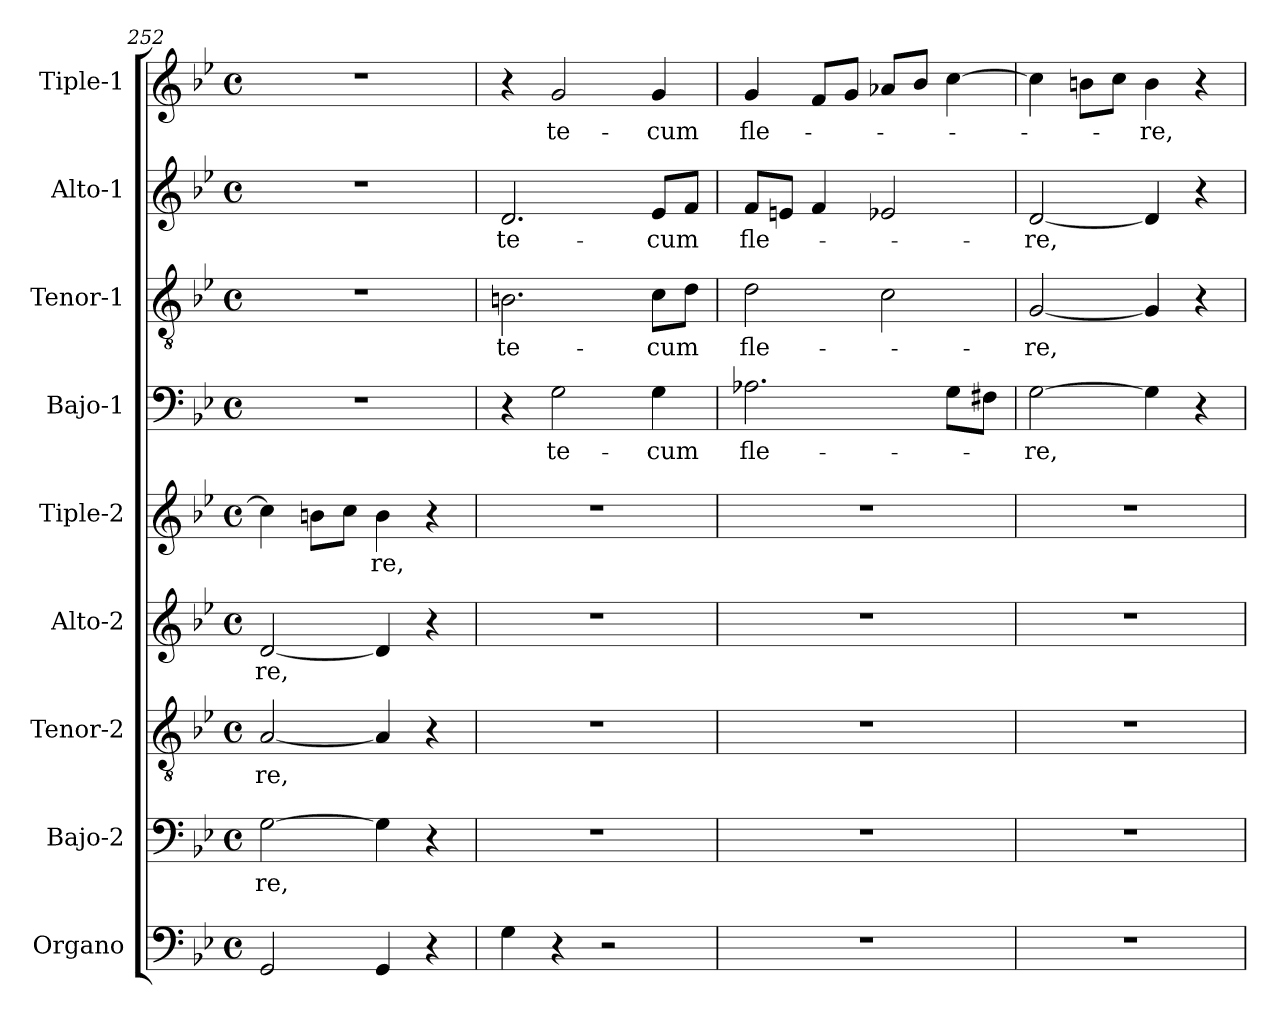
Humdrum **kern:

**kern	**kern	**text	**kern	**text	**kern	**text	**kern	**text	**kern	**text	**kern	**text	**kern	**text	**kern	**text
*part9	*part8	*part8	*part7	*part7	*part6	*part6	*part5	*part5	*part4	*part4	*part3	*part3	*part2	*part2	*part1	*part1
*staff9	*staff8	*staff8	*staff7	*staff7	*staff6	*staff6	*staff5	*staff5	*staff4	*staff4	*staff3	*staff3	*staff2	*staff2	*staff1	*staff1
*I"Organo	*I"Bajo-2	*	*I"Tenor-2	*	*I"Alto-2	*	*I"Tiple-2	*	*I"Bajo-1	*	*I"Tenor-1	*	*I"Alto-1	*	*I"Tiple-1	*
*	*I'B-2	*	*I'T-2	*	*I'A-2	*	*	*	*I'B1	*	*I'T1	*	*I'A1	*	*	*
*clefF4	*clefF4	*	*clefGv2	*	*clefG2	*	*clefG2	*	*clefF4	*	*clefGv2	*	*clefG2	*	*clefG2	*
*k[b-e-]	*k[b-e-]	*	*k[b-e-]	*	*k[b-e-]	*	*k[b-e-]	*	*k[b-e-]	*	*k[b-e-]	*	*k[b-e-]	*	*k[b-e-]	*
*B-:	*B-:	*	*B-:	*	*B-:	*	*B-:	*	*B-:	*	*B-:	*	*B-:	*	*B-:	*
*M4/4	*M4/4	*	*M4/4	*	*M4/4	*	*M4/4	*	*M4/4	*	*M4/4	*	*M4/4	*	*M4/4	*
*met(c)	*met(c)	*	*met(c)	*	*met(c)	*	*met(c)	*	*met(c)	*	*met(c)	*	*met(c)	*	*met(c)	*
=252	=252	=252	=252	=252	=252	=252	=252	=252	=252	=252	=252	=252	=252	=252	=252	=252
!	!	!LO:LY:b	!	!	!	!	!	!	!	!	!	!	!	!	!	!
!	!	!	!	!LO:LY:b	!	!	!	!	!	!	!	!	!	!	!	!
!	!	!	!	!	!	!LO:LY:b	!	!	!	!	!	!	!	!	!	!
2GG/	[2G\	-re,	[2A/	-re,	[2d/	-re,	4cc\]	.	1r	.	1r	.	1r	.	1r	.
.	.	.	.	.	.	.	8bn\L	.	.	.	.	.	.	.	.	.
.	.	.	.	.	.	.	8cc\J	.	.	.	.	.	.	.	.	.
!	!	!	!	!	!	!	!	!LO:LY:b	!	!	!	!	!	!	!	!
4GG/	4G\]	.	4A/]	.	4d/]	.	4b\	-re,	.	.	.	.	.	.	.	.
4r	4r	.	4r	.	4r	.	4r	.	.	.	.	.	.	.	.	.
=253	=253	=253	=253	=253	=253	=253	=253	=253	=253	=253	=253	=253	=253	=253	=253	=253
!	!	!	!	!	!	!	!	!	!	!	!	!LO:LY:b	!	!	!	!
!	!	!	!	!	!	!	!	!	!	!	!	!	!	!LO:LY:b	!	!
4G\	1r	.	1r	.	1r	.	1r	.	4r	.	2.Bn\	te-	2.d/	te-	4r	.
!	!	!	!	!	!	!	!	!	!	!LO:LY:b	!	!	!	!	!	!
!	!	!	!	!	!	!	!	!	!	!	!	!	!	!	!	!LO:LY:b
4r	.	.	.	.	.	.	.	.	2G\	te-	.	.	.	.	2g/	te-
2r	.	.	.	.	.	.	.	.	.	.	.	.	.	.	.	.
!	!	!	!	!	!	!	!	!	!	!LO:LY:b	!	!	!	!	!	!
!	!	!	!	!	!	!	!	!	!	!	!	!LO:LY:b	!	!	!	!
!	!	!	!	!	!	!	!	!	!	!	!	!	!	!LO:LY:b	!	!
!	!	!	!	!	!	!	!	!	!	!	!	!	!	!	!	!LO:LY:b
.	.	.	.	.	.	.	.	.	4G\	-cum	8c\L	-cum	8e-/L	-cum	4g/	-cum
.	.	.	.	.	.	.	.	.	.	.	8d\J	.	8f/J	.	.	.
!!LO:PB:g=z
=254	=254	=254	=254	=254	=254	=254	=254	=254	=254	=254	=254	=254	=254	=254	=254	=254
!	!	!	!	!	!	!	!	!	!	!LO:LY:b	!	!	!	!	!	!
!	!	!	!	!	!	!	!	!	!	!	!	!LO:LY:b	!	!	!	!
!	!	!	!	!	!	!	!	!	!	!	!	!	!	!LO:LY:b	!	!
!	!	!	!	!	!	!	!	!	!	!	!	!	!	!	!	!LO:LY:b
1r	1r	.	1r	.	1r	.	1r	.	2.A-X\	fle-	2d\	fle-	8f/L	fle-	4g/	fle-
.	.	.	.	.	.	.	.	.	.	.	.	.	8en/J	.	.	.
.	.	.	.	.	.	.	.	.	.	.	.	.	4f/	.	8f/L	.
.	.	.	.	.	.	.	.	.	.	.	.	.	.	.	8g/J	.
.	.	.	.	.	.	.	.	.	.	.	2c\	.	2e-X/	.	8a-X/L	.
.	.	.	.	.	.	.	.	.	.	.	.	.	.	.	8b-/J	.
.	.	.	.	.	.	.	.	.	8G\L	.	.	.	.	.	[4cc\	.
.	.	.	.	.	.	.	.	.	8F#X\J	.	.	.	.	.	.	.
=255	=255	=255	=255	=255	=255	=255	=255	=255	=255	=255	=255	=255	=255	=255	=255	=255
!	!	!	!	!	!	!	!	!	!	!LO:LY:b	!	!	!	!	!	!
!	!	!	!	!	!	!	!	!	!	!	!	!LO:LY:b	!	!	!	!
!	!	!	!	!	!	!	!	!	!	!	!	!	!	!LO:LY:b	!	!
1r	1r	.	1r	.	1r	.	1r	.	[2G\	-re,	[2G/	-re,	[2d/	-re,	4cc\]	.
.	.	.	.	.	.	.	.	.	.	.	.	.	.	.	8bn\L	.
.	.	.	.	.	.	.	.	.	.	.	.	.	.	.	8cc\J	.
!	!	!	!	!	!	!	!	!	!	!	!	!	!	!	!	!LO:LY:b
.	.	.	.	.	.	.	.	.	4G\]	.	4G/]	.	4d/]	.	4b\	-re,
.	.	.	.	.	.	.	.	.	4r	.	4r	.	4r	.	4r	.
=	=	=	=	=	=	=	=	=	=	=	=	=	=	=	=	=
*-	*-	*-	*-	*-	*-	*-	*-	*-	*-	*-	*-	*-	*-	*-	*-	*-
